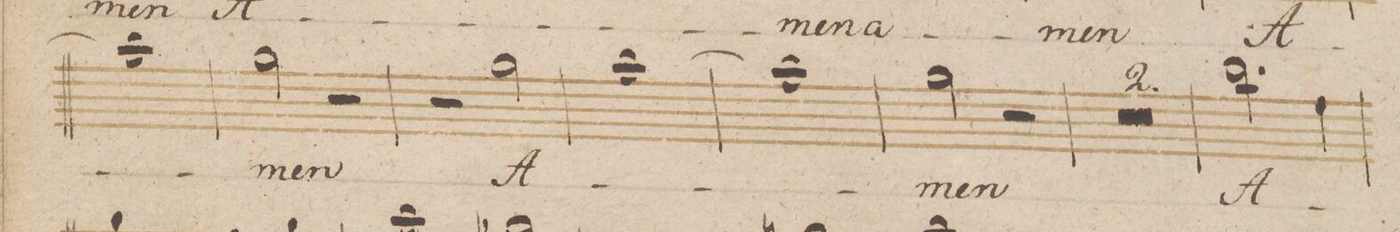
**kern	**text	**dynam
*I"Canto	*	*
*clefC1	*	*
*k[b-]	*	*
*met(c)	*	*
*M4/4	*	*
1ff]	.	.
=187	=187	=187
2ee\	-men	.
2r	.	.
=188	=188	=188
2r	.	.
2ee\	A-	.
=189	=189	=189
[>1ff	.	.
=190	=190	=190
1ff]	.	.
=191	=191	=191
2ee\	-men	.
2r	.	.
=192	=192	=192
0r	.	.
=193	=193	=193
=194	=194	=194
2.gg\	A-	.
4dd\	.	.
=195	=195	=195
*-	*-	*-
